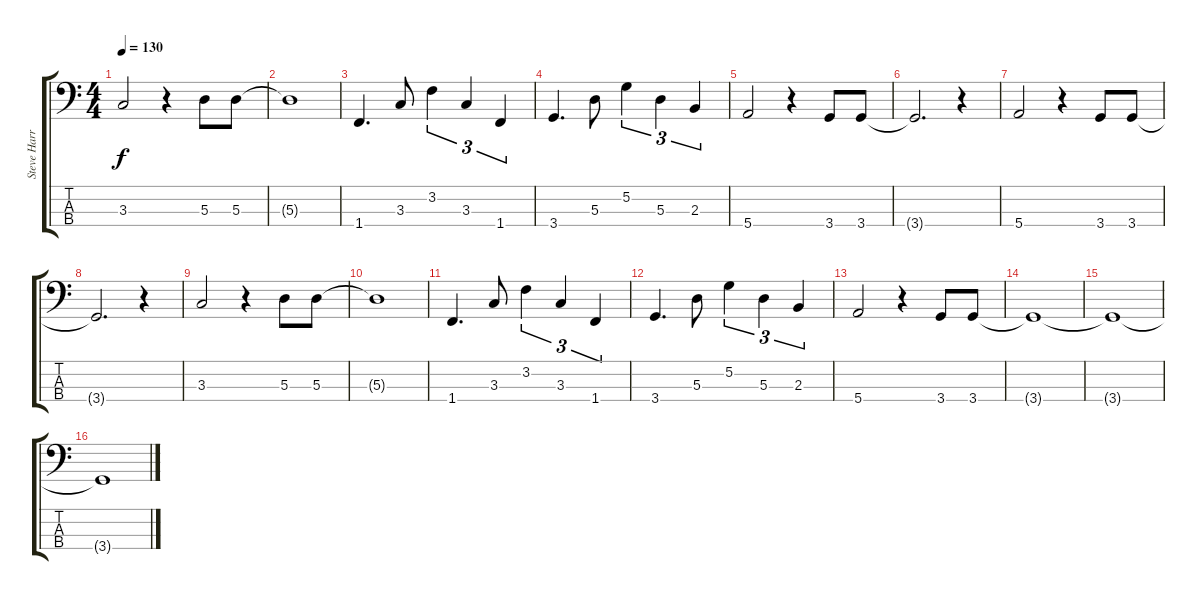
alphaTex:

\track ("Steve Harris" "Steve Harr") {instrument electricbassfinger}
\staff {score tabs}
\tuning (G2 D2 A1 E1) {hide}
\ts (4 4)
\tempo 130
\clef f4
\ks aminor
3.3.2{dy f} r.4 5.3.8 5.3.8 |
5.3{t}.1 |
1.4.4{d} 3.3.8 3.2.4{tu (3 2)} 3.3.4{tu (3 2)} 1.4.4{tu (3 2)} |
3.4.4{d} 5.3.8 5.2.4{tu (3 2)} 5.3.4{tu (3 2)} 2.3.4{tu (3 2)} |
5.4.2 r.4 3.4.8 3.4.8 |
3.4{t}.2{d} r.4 |
\ks c
5.4.2 r.4 3.4.8 3.4.8 |
3.4{t}.2{d} r.4 |
3.3.2 r.4 5.3.8 5.3.8 |
5.3{t}.1 |
1.4.4{d} 3.3.8 3.2.4{tu (3 2)} 3.3.4{tu (3 2)} 1.4.4{tu (3 2)} |
3.4.4{d} 5.3.8 5.2.4{tu (3 2)} 5.3.4{tu (3 2)} 2.3.4{tu (3 2)} |
5.4.2 r.4 3.4.8 3.4.8 |
3.4{t}.1{volume 0} |
3.4{t}.1 |
3.4{t}.1
